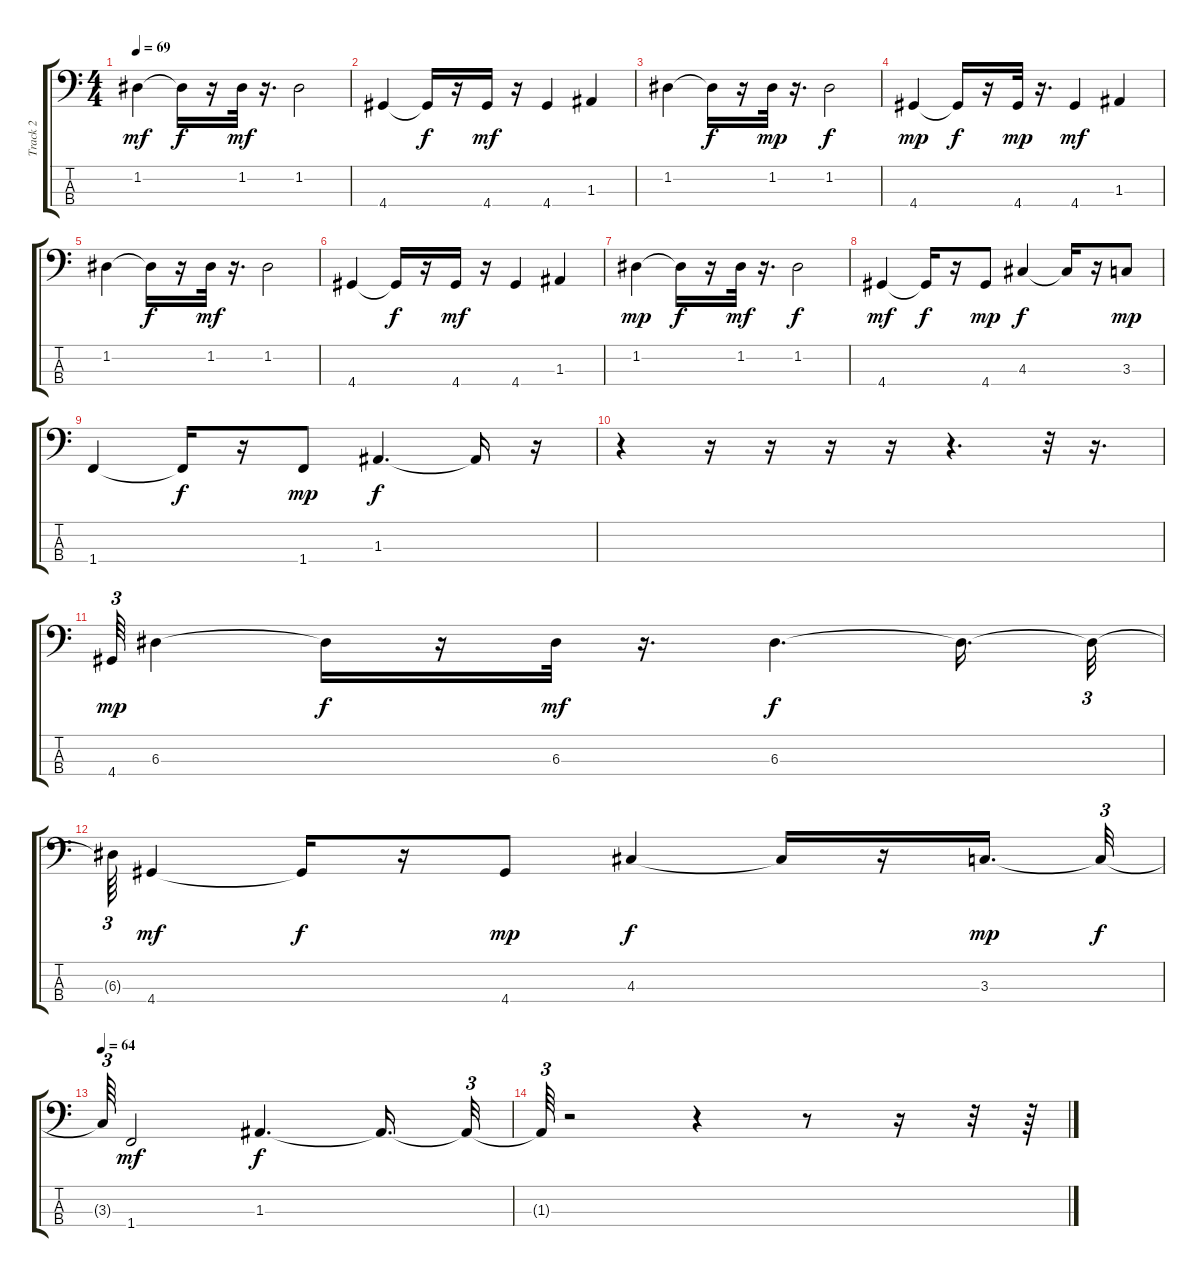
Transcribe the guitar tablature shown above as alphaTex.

\track ("Track 2" "Track 2") {instrument electricbassfinger}
\staff {score tabs}
\tuning (G2 D2 A1 E1) {hide}
\ts (4 4)
\tempo 69
\clef f4
\ks c
1.2.4{dy mf} 1.2{t}.16{dy f} r.16 1.2.32{dy mf} r.16{d} 1.2.2 |
4.4.4 4.4{t}.16{dy f} r.16 4.4.16{dy mf} r.16 4.4.4 1.3.4 |
1.2.4 1.2{t}.16{dy f} r.16 1.2.32{dy mp} r.16{d} 1.2.2{dy f} |
4.4.4{dy mp} 4.4{t}.16{dy f} r.16 4.4.32{dy mp} r.16{d} 4.4.4{dy mf} 1.3.4 |
1.2.4 1.2{t}.16{dy f} r.16 1.2.32{dy mf} r.16{d} 1.2.2 |
4.4.4 4.4{t}.16{dy f} r.16 4.4.16{dy mf} r.16 4.4.4 1.3.4 |
1.2.4{dy mp} 1.2{t}.16{dy f} r.16 1.2.32{dy mf} r.16{d} 1.2.2{dy f} |
4.4.4{dy mf} 4.4{t}.16{dy f} r.16 4.4.8{dy mp} 4.3.4{dy f} 4.3{t}.16 r.16 3.3.8{dy mp} |
1.4.4 1.4{t}.16{dy f} r.16 1.4.8{dy mp} 1.3.4{d dy f} 1.3{t}.16 r.16 |
r.4 r.16 r.16 r.16 r.16 r.4{d} r.32 r.16{d} |
4.4.64{tu (3 2) dy mp} 6.3.4 6.3{t}.16{dy f} r.16 6.3.32{dy mf} r.16{d} 6.3.4{d dy f} 6.3{t}.16{d} 6.3{t}.32{tu (3 2)} |
6.3{t}.64{tu (3 2)} 4.4.4{dy mf} 4.4{t}.16{dy f} r.16 4.4.8{dy mp} 4.3.4{dy f} 4.3{t}.16 r.16 3.3.16{d dy mp} 3.3{t}.32{tu (3 2) dy f} |
\tempo 64
3.3{t}.64{tu (3 2)} 1.4.2{dy mf} 1.3.4{d dy f} 1.3{t}.16{d} 1.3{t}.32{tu (3 2)} |
1.3{t}.64{tu (3 2)} r.2 r.4 r.8 r.16 r.32 r.64
